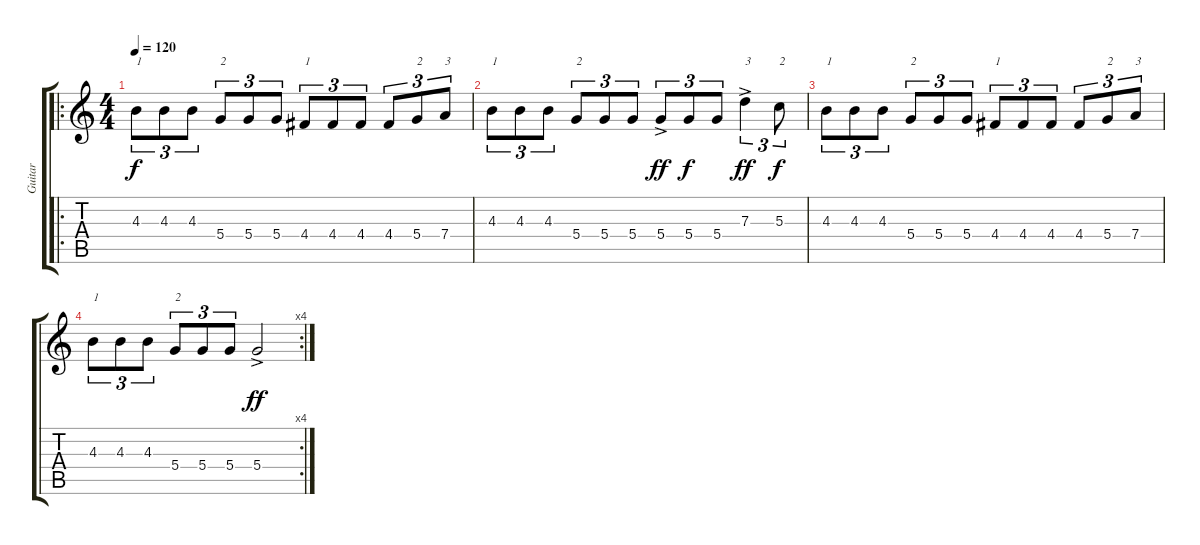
\track ("Guitar" "Guitar") {instrument distortionguitar}
\staff {score tabs}
\tuning (E4 B3 G3 D3 A2 E2) {hide}
\ro
\ts (4 4)
\tempo 120
\clef g2
\ks c
4.3.8{tu (3 2) txt "1" dy f instrument distortionguitar} 4.3.8{tu (3 2)} 4.3.8{tu (3 2)} 5.4.8{tu (3 2) txt "2"} 5.4.8{tu (3 2)} 5.4.8{tu (3 2)} 4.4.8{tu (3 2) txt "1"} 4.4.8{tu (3 2)} 4.4.8{tu (3 2)} 4.4.8{tu (3 2)} 5.4.8{tu (3 2) txt "2"} 7.4.8{tu (3 2) txt "3"} |
4.3.8{tu (3 2) txt "1"} 4.3.8{tu (3 2)} 4.3.8{tu (3 2)} 5.4.8{tu (3 2) txt "2"} 5.4.8{tu (3 2)} 5.4.8{tu (3 2)} 5.4{ac}.8{tu (3 2) dy ff} 5.4.8{tu (3 2) dy f} 5.4.8{tu (3 2)} 7.3{ac}.4{tu (3 2) txt "3" dy ff} 5.3.8{tu (3 2) txt "2" dy f} |
4.3.8{tu (3 2) txt "1"} 4.3.8{tu (3 2)} 4.3.8{tu (3 2)} 5.4.8{tu (3 2) txt "2"} 5.4.8{tu (3 2)} 5.4.8{tu (3 2)} 4.4.8{tu (3 2) txt "1"} 4.4.8{tu (3 2)} 4.4.8{tu (3 2)} 4.4.8{tu (3 2)} 5.4.8{tu (3 2) txt "2"} 7.4.8{tu (3 2) txt "3"} |
\rc 4
4.3.8{tu (3 2) txt "1"} 4.3.8{tu (3 2)} 4.3.8{tu (3 2)} 5.4.8{tu (3 2) txt "2"} 5.4.8{tu (3 2)} 5.4.8{tu (3 2)} 5.4{ac}.2{dy ff}
